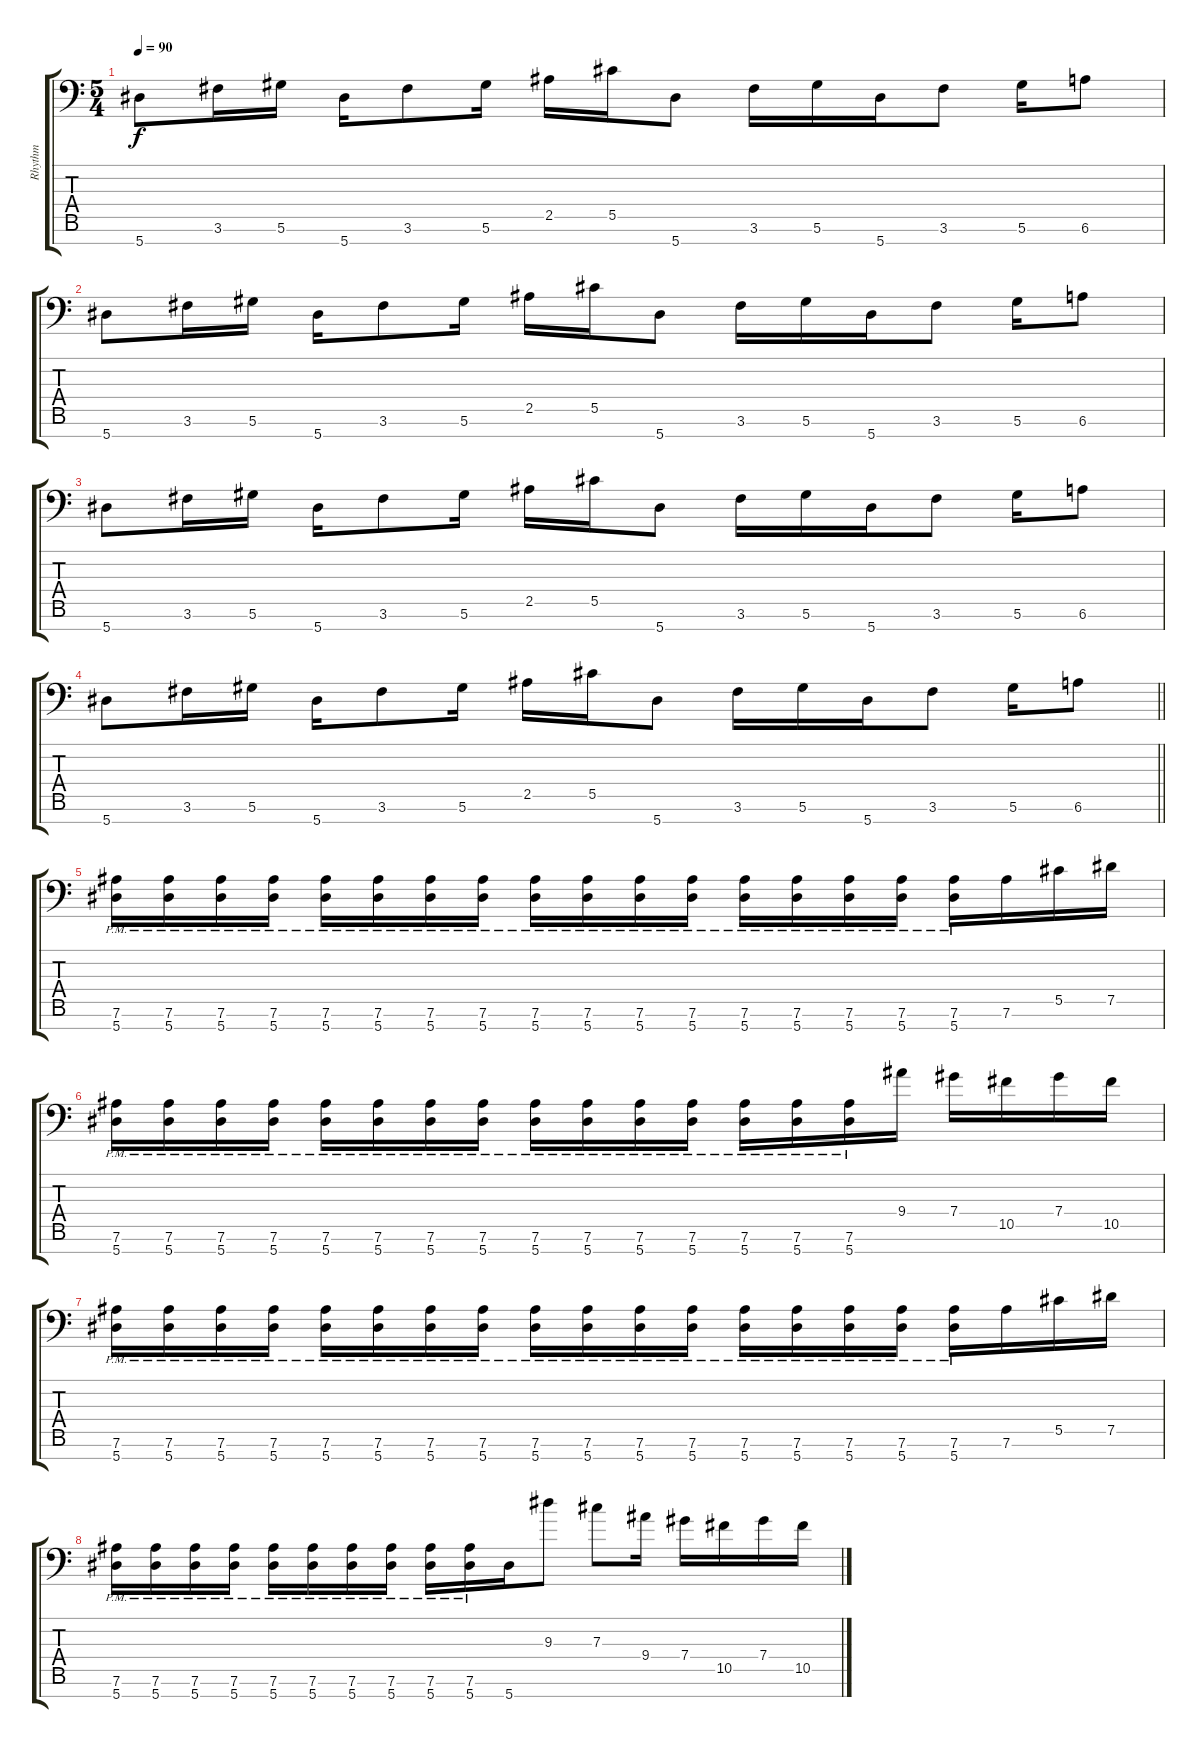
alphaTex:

\track ("Rhythm" "Rhythm") {instrument distortionguitar}
\staff {score tabs}
\tuning (Eb4 Bb3 Gb3 Db3 Ab2 Eb2 Bb1) {hide}
\ts (5 4)
\tempo 90
\clef f4
\ks c
5.7.8{dy f} 3.6.16 5.6.16 5.7.16 3.6.8 5.6.16 2.5.16 5.5.16 5.7.8 3.6.16 5.6.16 5.7.16 3.6.8 5.6.16 6.6.8 |
5.7.8 3.6.16 5.6.16 5.7.16 3.6.8 5.6.16 2.5.16 5.5.16 5.7.8 3.6.16 5.6.16 5.7.16 3.6.8 5.6.16 6.6.8 |
5.7.8 3.6.16 5.6.16 5.7.16 3.6.8 5.6.16 2.5.16 5.5.16 5.7.8 3.6.16 5.6.16 5.7.16 3.6.8 5.6.16 6.6.8 |
\barLineRight lightlight
5.7.8 3.6.16 5.6.16 5.7.16 3.6.8 5.6.16 2.5.16 5.5.16 5.7.8 3.6.16 5.6.16 5.7.16 3.6.8 5.6.16 6.6.8 |
(7.6{pm} 5.7{pm}).16 (7.6{pm} 5.7{pm}).16 (7.6{pm} 5.7{pm}).16 (7.6{pm} 5.7{pm}).16 (7.6{pm} 5.7{pm}).16 (7.6{pm} 5.7{pm}).16 (7.6{pm} 5.7{pm}).16 (7.6{pm} 5.7{pm}).16 (7.6{pm} 5.7{pm}).16 (7.6{pm} 5.7{pm}).16 (7.6{pm} 5.7{pm}).16 (7.6{pm} 5.7{pm}).16 (7.6{pm} 5.7{pm}).16 (7.6{pm} 5.7{pm}).16 (7.6{pm} 5.7{pm}).16 (7.6{pm} 5.7{pm}).16 (7.6{pm} 5.7{pm}).16 7.6.16 5.5.16 7.5.16 |
(7.6{pm} 5.7{pm}).16 (7.6{pm} 5.7{pm}).16 (7.6{pm} 5.7{pm}).16 (7.6{pm} 5.7{pm}).16 (7.6{pm} 5.7{pm}).16 (7.6{pm} 5.7{pm}).16 (7.6{pm} 5.7{pm}).16 (7.6{pm} 5.7{pm}).16 (7.6{pm} 5.7{pm}).16 (7.6{pm} 5.7{pm}).16 (7.6{pm} 5.7{pm}).16 (7.6{pm} 5.7{pm}).16 (7.6{pm} 5.7{pm}).16 (7.6{pm} 5.7{pm}).16 (7.6{pm} 5.7{pm}).16 9.4.16 7.4.16 10.5.16 7.4.16 10.5.16 |
(7.6{pm} 5.7{pm}).16 (7.6{pm} 5.7{pm}).16 (7.6{pm} 5.7{pm}).16 (7.6{pm} 5.7{pm}).16 (7.6{pm} 5.7{pm}).16 (7.6{pm} 5.7{pm}).16 (7.6{pm} 5.7{pm}).16 (7.6{pm} 5.7{pm}).16 (7.6{pm} 5.7{pm}).16 (7.6{pm} 5.7{pm}).16 (7.6{pm} 5.7{pm}).16 (7.6{pm} 5.7{pm}).16 (7.6{pm} 5.7{pm}).16 (7.6{pm} 5.7{pm}).16 (7.6{pm} 5.7{pm}).16 (7.6{pm} 5.7{pm}).16 (7.6{pm} 5.7{pm}).16 7.6.16 5.5.16 7.5.16 |
(7.6{pm} 5.7{pm}).16 (7.6{pm} 5.7{pm}).16 (7.6{pm} 5.7{pm}).16 (7.6{pm} 5.7{pm}).16 (7.6{pm} 5.7{pm}).16 (7.6{pm} 5.7{pm}).16 (7.6{pm} 5.7{pm}).16 (7.6{pm} 5.7{pm}).16 (7.6{pm} 5.7{pm}).16 (7.6{pm} 5.7{pm}).16 5.7.16 9.3.8 7.3.8 9.4.16 7.4.16 10.5.16 7.4.16 10.5.16
